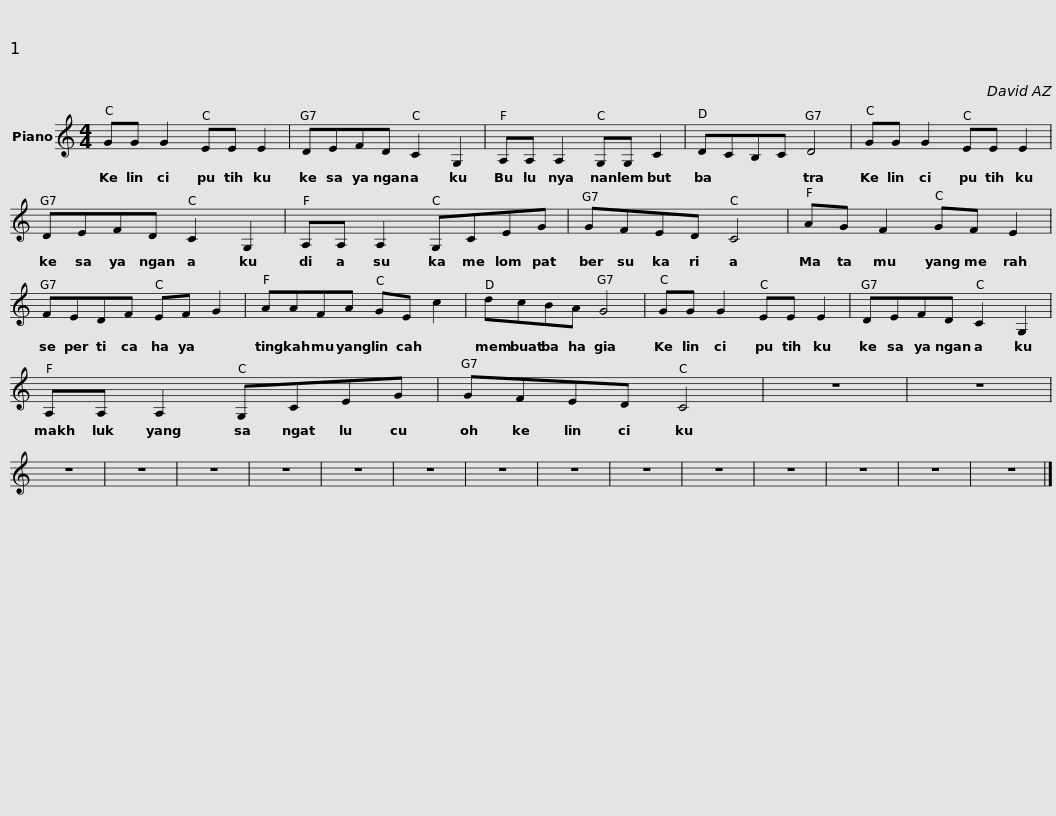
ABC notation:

X:1
L:1/8
M:4/4
I:linebreak $
K:C
V:1 treble
V:1
 GG G2 EE E2 | DEFD C2 G,2 | A,A, A,2 G,G, C2 | DCB,C D4 | GG G2 EE E2 |$ %5
 DEFD C2 G,2 | A,A, A,2 G,CEG | GFED C4 | AG F2 GF E2 | FEDF EF G2 |$ %10
 AAFA GE c2 | dcBA G4 | GG G2 EE E2 | DEFD C2 G,2 |$ A,A, A,2 G,CEG | %15
 GFED C4 | z8 | z8 | z8 | z8 | %20
 z8 | z8 | z8 | z8 | z8 | %25
 z8 | z8 |$ z8 | z8 | z8 | %30
 z8 | z8 |] %32
